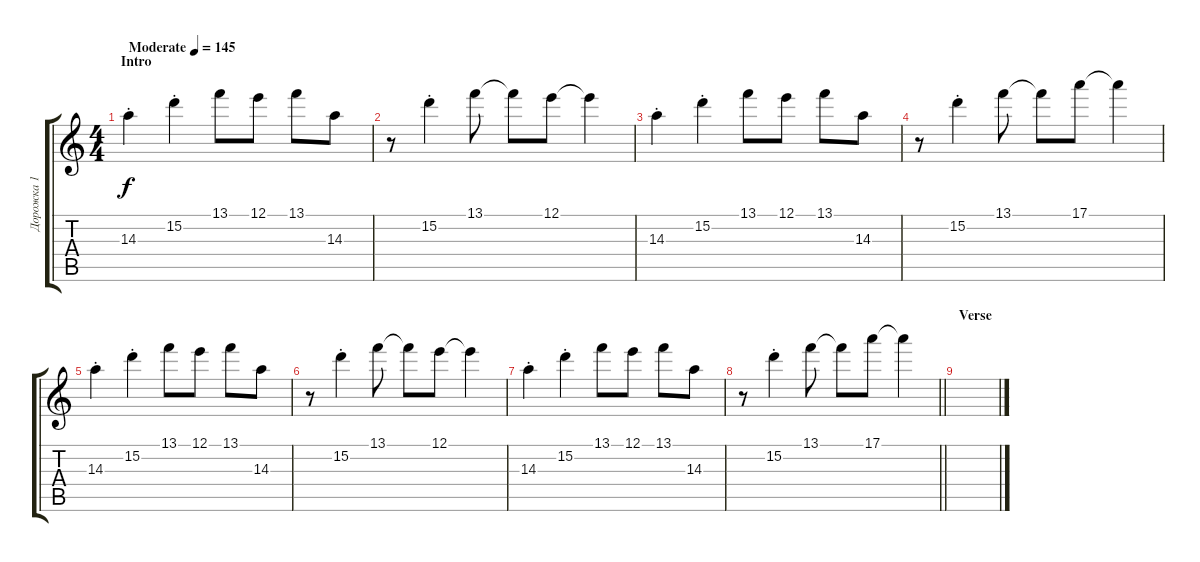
\track ("Дорожка 1" "Дорожка 1") {instrument distortionguitar}
\staff {score tabs}
\tuning (E4 B3 G3 D3 A2 D2) {hide}
\ts (4 4)
\section ("" "Intro")
\tempo (145 "Moderate")
\clef g2
\ks c
14.3{st}.4{dy f instrument distortionguitar} 15.2{st}.4 13.1.8 12.1.8 13.1.8 14.3.8 |
r.8 15.2{st}.4 13.1.8 13.1{t}.8 12.1.8 12.1{t}.4 |
14.3{st}.4 15.2{st}.4 13.1.8 12.1.8 13.1.8 14.3.8 |
r.8 15.2{st}.4 13.1.8 13.1{t}.8 17.1.8 17.1{t}.4 |
14.3{st}.4 15.2{st}.4 13.1.8 12.1.8 13.1.8 14.3.8 |
r.8 15.2{st}.4 13.1.8 13.1{t}.8 12.1.8 12.1{t}.4 |
14.3{st}.4 15.2{st}.4 13.1.8 12.1.8 13.1.8 14.3.8 |
\barLineRight lightlight
r.8 15.2{st}.4 13.1.8 13.1{t}.8 17.1.8 17.1{t}.4 |
\section ("" "Verse")
